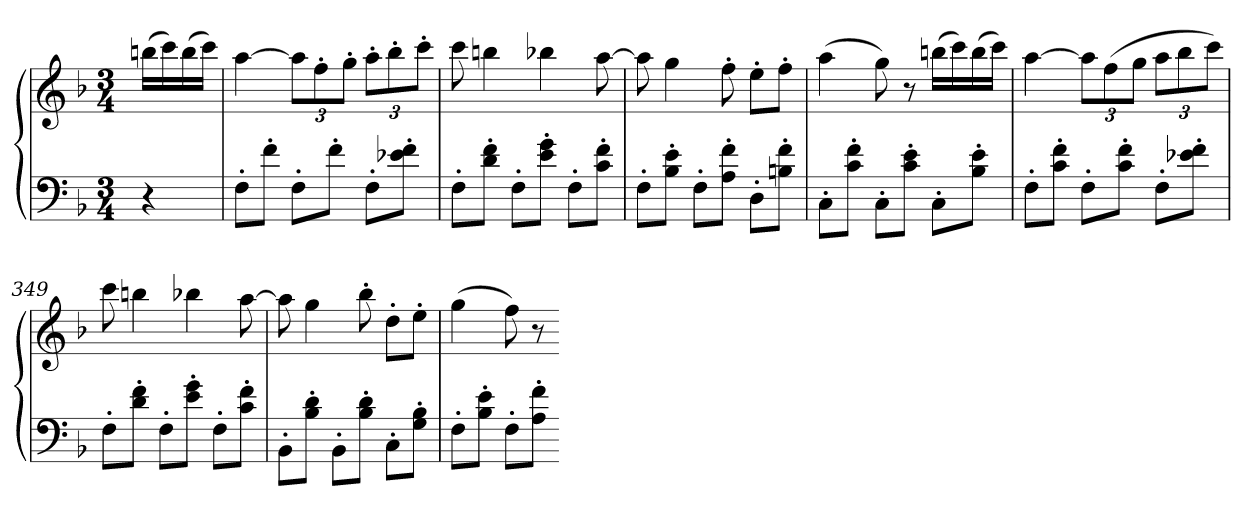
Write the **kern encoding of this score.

**kern	**kern
*part1	*part1
*staff2	*staff1
*clefF4	*clefG2
*k[b-]	*k[b-]
*F:	*F:
*M3/4	*M3/4
=	=
4r	(16bbnLL
.	16ccc)
.	(16bb
.	16cccJJ)
=344	=344
8F'L	[4aa
8f'J	.
8F'L	12aaL]
.	12ff'
8f'J	.
.	12gg'J
8F'L	12aa'L
.	12bb-'
8e-X' 8f'J	.
.	12ccc'J
=345	=345
8F'L	8ccc
8d' 8f'J	4bbn
8F'L	.
8e' 8g'J	4bb-X
8F'L	.
8c' 8f'J	[8aa
=346	=346
8F'L	8aa]
8B-' 8e'J	4gg
8F'L	.
8A' 8f'J	8ff'
8D'L	8ee'L
8Bn' 8f'J	8ff'J
=347	=347
8C'L	(4aa
8c' 8f'J	.
8C'L	8gg)
8c' 8e'J	8r
8C'L	(16bbnLL
.	16ccc)
8B-' 8e'J	(16bb
.	16cccJJ)
=348	=348
8F'L	[4aa
8c' 8f'J	.
8F'L	12aaL]
.	(12ff
8c' 8f'J	.
.	12ggJ
8F'L	12aaL
.	12bb-
8e-X' 8f'J	.
.	12cccJ)
=349	=349
8F'L	8ccc
8d' 8f'J	4bbn
8F'L	.
8e' 8g'J	4bb-X
8F'L	.
8c' 8f'J	[8aa
=350	=350
8BB-'L	8aa]
8B-' 8d'J	4gg
8BB-'L	.
8B-' 8d'J	8bb-'
8C'L	8dd'L
8G' 8B-'J	8ee'J
=351	=351
8F'L	(4gg
8B-' 8e'J	.
8F'L	8ff)
8A' 8f'J	8r
=-	=-
*-	*-
